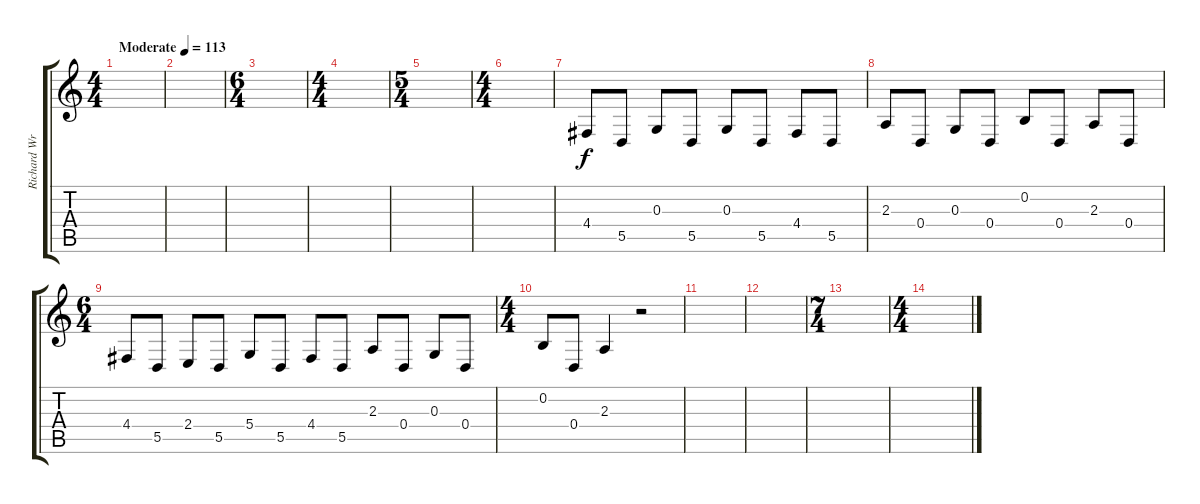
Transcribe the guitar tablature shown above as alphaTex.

\track ("Richard Wright- Piano" "Richard Wr") {instrument honkytonkpiano}
\staff {score tabs}
\tuning (E4 B3 G3 D3 A2 E2) {hide}
\ts (4 4)
\tempo (113 "Moderate")
\clef g2
\ks c
|
|
\ts (6 4)
|
\ts (4 4)
|
\ts (5 4)
|
\ts (4 4)
|
4.4.8 5.5.8 0.3.8 5.5.8 0.3.8 5.5.8 4.4.8 5.5.8 |
2.3.8 0.4.8 0.3.8 0.4.8 0.2.8 0.4.8 2.3.8 0.4.8 |
\ts (6 4)
4.4.8 5.5.8 2.4.8 5.5.8 5.4.8 5.5.8 4.4.8 5.5.8 2.3.8 0.4.8 0.3.8 0.4.8 |
\ts (4 4)
0.2.8 0.4.8 2.3.4 r.2 |
|
|
\ts (7 4)
|
\ts (4 4)
